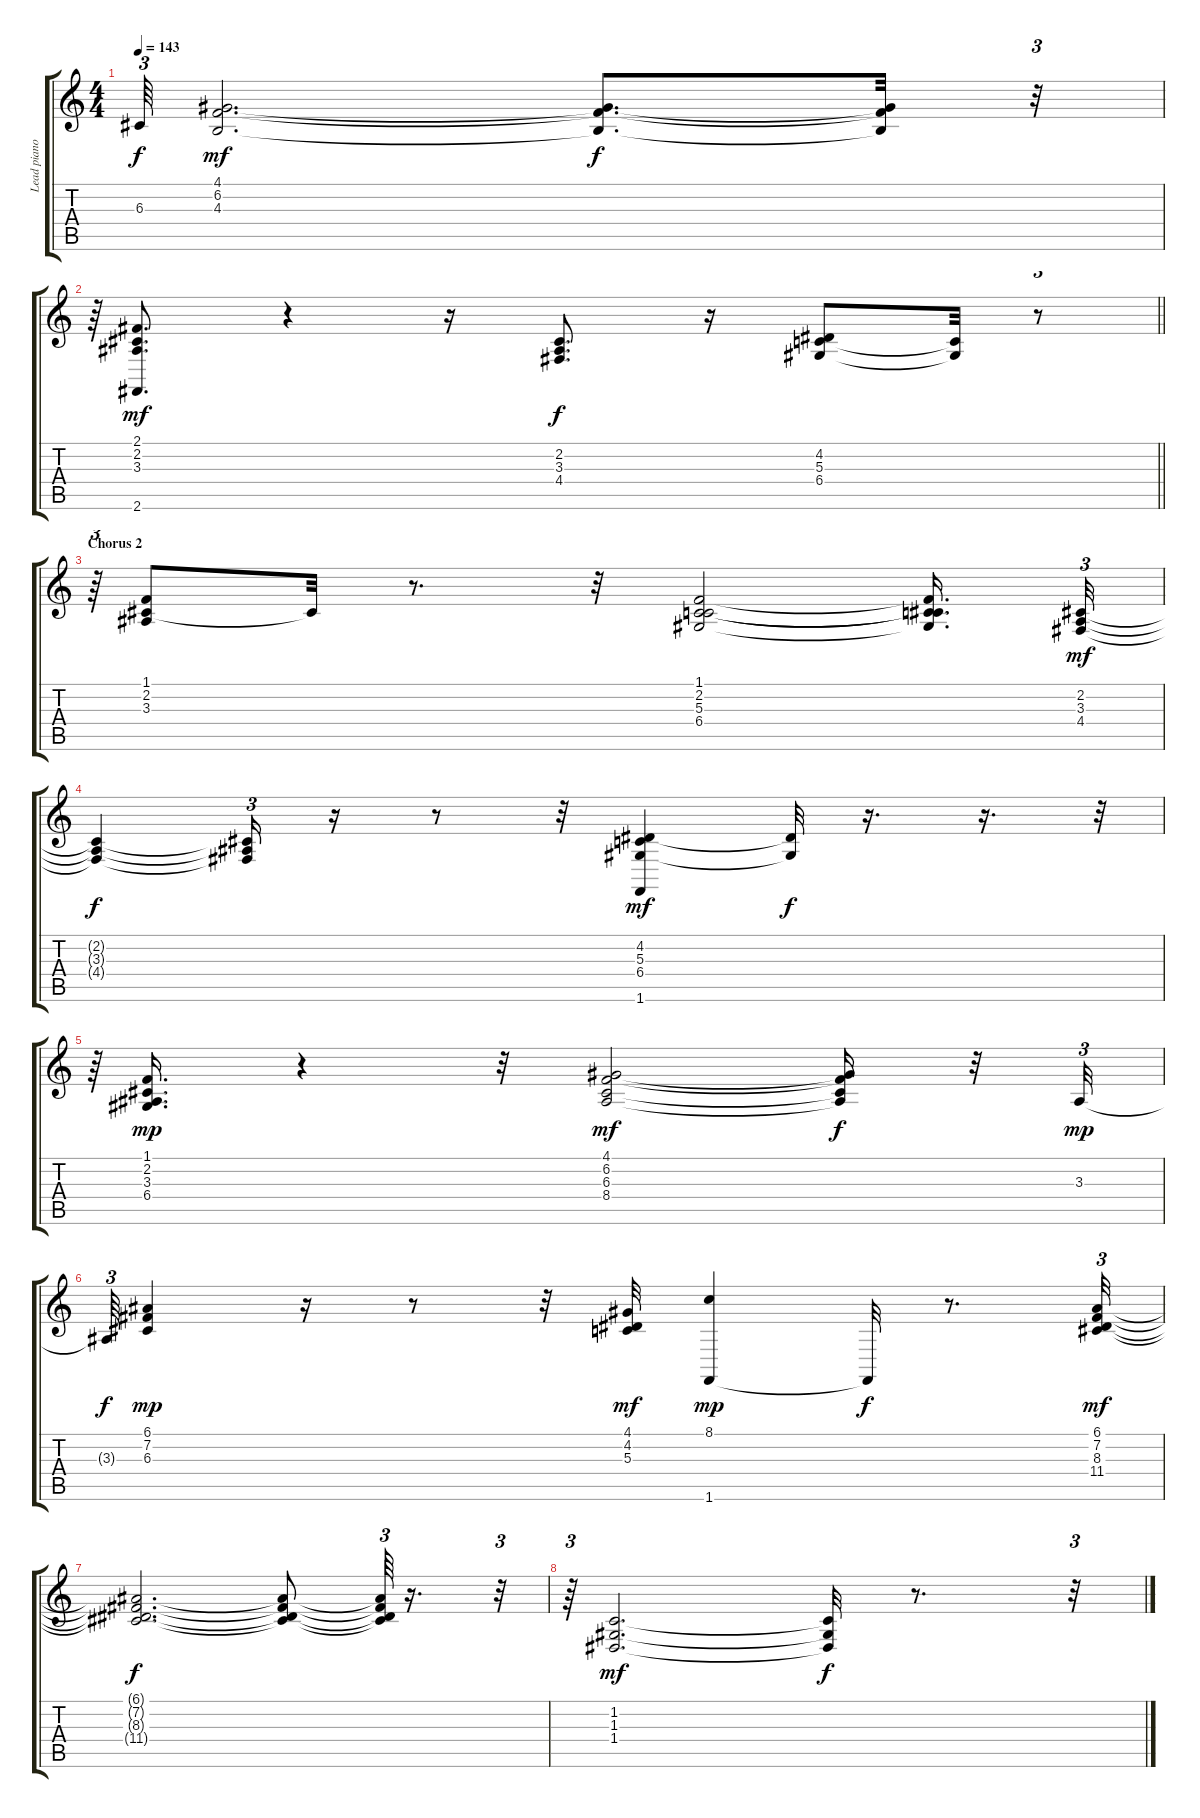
\track ("Lead piano" "Lead piano") {instrument brightacousticpiano}
\staff {score tabs}
\tuning (E4 B3 G3 D3 A2 E2) {hide}
\ts (4 4)
\tempo 143
\clef g2
\ks c
6.3{t}.64{tu (3 2) dy f} (4.1 6.2 4.3).2{d dy mf} (4.1{t} 6.2{t} 4.3{t}).8{d dy f} (4.1{t} 6.2{t} 4.3{t}).32 r.32{tu (3 2)} |
\barLineRight lightlight
r.64{tu (3 2)} (2.1 2.2 3.3 2.6).8{d dy mf} r.4 r.16 (2.2 3.3 4.4).8{d dy f} r.16 (4.2 5.3 6.4).8 (5.3{t} 6.4{t}).32 r.8{tu (3 2)} |
\section ("" "Chorus 2")
r.64{tu (3 2)} (1.1 2.2 3.3).8 2.2{t}.32 r.8{d} r.32 (1.1 2.2 5.3 6.4).2 (1.1{t} 2.2{t} 5.3{t} 6.4{t}).16{d} (2.2 3.3 4.4).32{tu (3 2) dy mf} |
(2.2{t} 3.3{t} 4.4{t}).4{dy f} (2.2{t} 3.3{t} 4.4{t}).16{tu (3 2)} r.16 r.8 r.32 (4.2 5.3 6.4 1.6).4{dy mf} (4.2{t} 6.4{t}).32{dy f} r.16{d} r.16{d} r.32{tu (3 2)} |
r.64{tu (3 2)} (1.1 2.2 3.3 6.4).16{d dy mp} r.4 r.32 (4.1 6.2 6.3 8.4).2{dy mf} (4.1{t} 6.2{t} 6.3{t} 8.4{t}).16{dy f} r.32 3.3.32{tu (3 2) dy mp} |
3.3{t}.64{tu (3 2) dy f} (6.1 7.2 6.3).4{dy mp} r.16 r.8 r.32 (4.1 4.2 5.3).32{dy mf} (8.1 1.6).4{dy mp} 1.6{t}.32{dy f} r.8{d} (6.1 7.2 8.3 11.4).32{tu (3 2) dy mf} |
(6.1{t} 7.2{t} 8.3{t} 11.4{t}).2{d dy f} (6.1{t} 7.2{t} 8.3{t} 11.4{t}).8 (6.1{t} 7.2{t} 8.3{t} 11.4{t}).64{tu (3 2)} r.16{d} r.32{tu (3 2)} |
r.64{tu (3 2)} (1.2 1.3 1.4).2{d dy mf} (1.2{t} 1.3{t} 1.4{t}).32{dy f} r.8{d} r.32{tu (3 2)}
